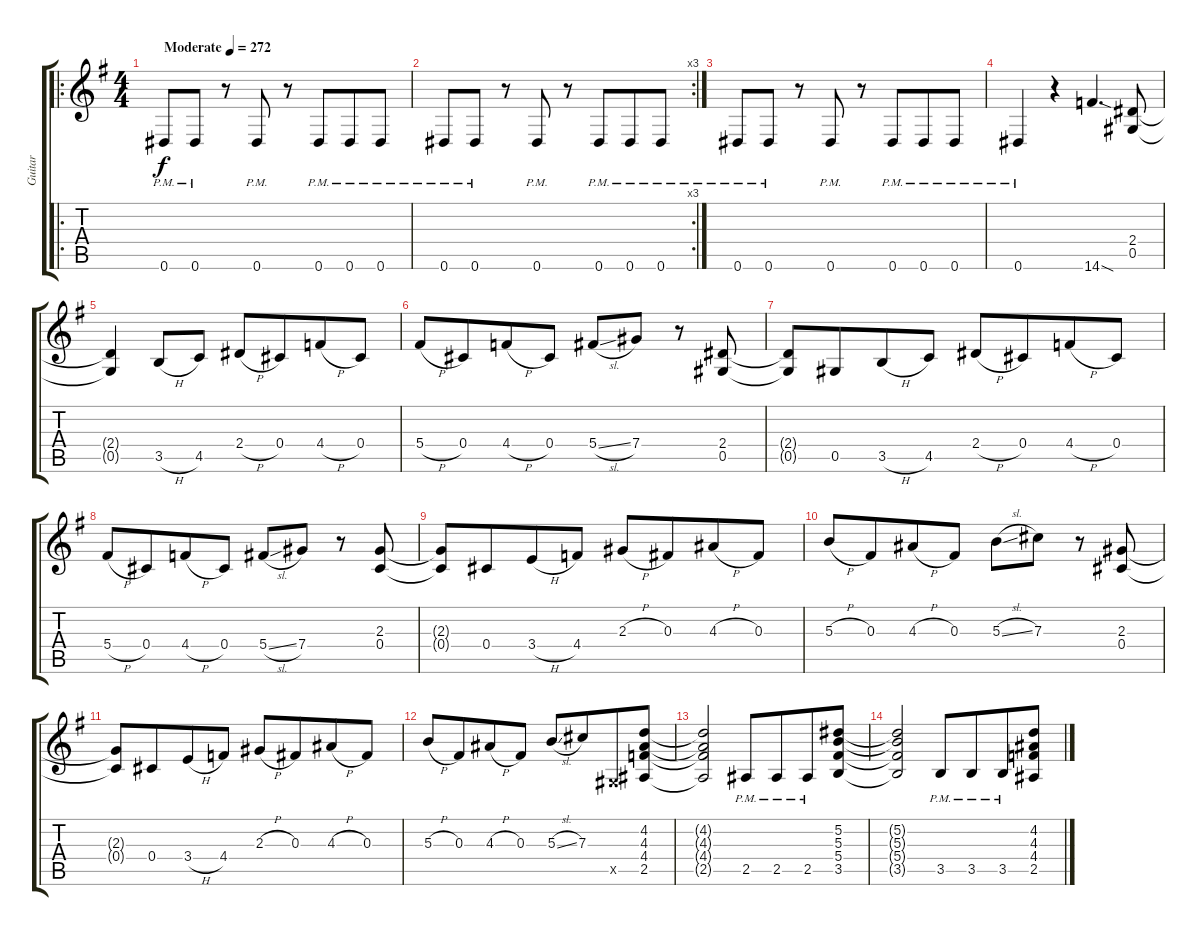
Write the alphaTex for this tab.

\track ("Guitar" "Guitar") {instrument distortionguitar}
\staff {score tabs}
\tuning (Eb4 Bb3 Gb3 Db3 Ab2 Eb2) {hide}
\ro
\ts (4 4)
\tempo (272 "Moderate")
\clef g2
\ks g
0.6{pm}.8{dy f instrument distortionguitar} 0.6{pm}.8 r.8 0.6{pm}.8 r.8 0.6{pm}.8{beam merge} 0.6{pm}.8 0.6{pm}.8 |
\rc 3
0.6{pm}.8 0.6{pm}.8 r.8 0.6{pm}.8 r.8 0.6{pm}.8{beam merge} 0.6{pm}.8 0.6{pm}.8 |
0.6{pm}.8 0.6{pm}.8 r.8 0.6{pm}.8 r.8 0.6{pm}.8{beam merge} 0.6{pm}.8 0.6{pm}.8 |
0.6{pm}.4 r.4 14.6{sod}.4{d} (2.4 0.5).8 |
(2.4{t} 0.5{t}).4 3.5{h}.8 4.5.8 2.4{h}.8 0.4.8{beam merge} 4.4{h}.8 0.4.8 |
5.4{h}.8 0.4.8{beam merge} 4.4{h}.8 0.4.8 5.4{sl}.8 7.4.8 r.8 (2.4 0.5).8 |
(2.4{t} 0.5{t}).8 0.5.8{beam merge} 3.5{h}.8 4.5.8 2.4{h}.8 0.4.8{beam merge} 4.4{h}.8 0.4.8 |
5.4{h}.8 0.4.8{beam merge} 4.4{h}.8 0.4.8 5.4{sl}.8 7.4.8 r.8 (2.3 0.4).8 |
(2.3{t} 0.4{t}).8 0.4.8{beam merge} 3.4{h}.8 4.4.8 2.3{h}.8 0.3.8{beam merge} 4.3{h}.8 0.3.8 |
5.3{h}.8 0.3.8{beam merge} 4.3{h}.8 0.3.8 5.3{sl}.8 7.3.8 r.8 (2.3 0.4).8 |
(2.3{t} 0.4{t}).8 0.4.8{beam merge} 3.4{h}.8 4.4.8 2.3{h}.8 0.3.8{beam merge} 4.3{h}.8 0.3.8 |
5.3{h}.8 0.3.8{beam merge} 4.3{h}.8 0.3.8 5.3{sl}.8 7.3.8{beam merge} 0.5{x}.8 (4.2 4.3 4.4 2.5).8 |
(4.2{t} 4.3{t} 4.4{t} 2.5{t}).2 2.5{pm}.8 2.5{pm}.8{beam merge} 2.5{pm}.8 (5.2 5.3 5.4 3.5).8 |
(5.2{t} 5.3{t} 5.4{t} 3.5{t}).2 3.5{pm}.8 3.5{pm}.8{beam merge} 3.5{pm}.8 (4.2 4.3 4.4 2.5).8
